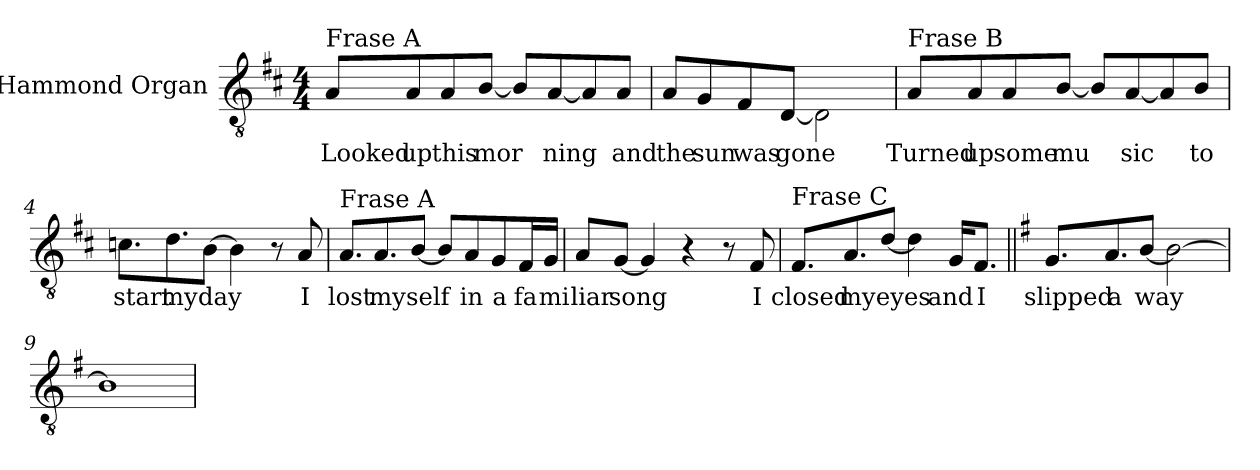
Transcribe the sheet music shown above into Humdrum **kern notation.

**kern	**text
*part1	*part1
*staff1	*staff1
*I"Hammond Organ	*
*clefGv2	*
*k[f#c#]	*
*M4/4	*
=1	=1
!LO:TX:a:t=Frase A	!
!	!LO:LY:b
8A/L	Looked
!	!LO:LY:b
8A/	up
!	!LO:LY:b
8A/	this
!	!LO:LY:b
[8B/J	mor
8B/L]	.
!	!LO:LY:b
[8A/	ning
8A/]	.
!	!LO:LY:b
8A/J	and
=2	=2
!	!LO:LY:b
8A/L	the
!	!LO:LY:b
8G/	sun
!	!LO:LY:b
8F#/	was
!	!LO:LY:b
[8D/J	gone
2D\]	.
!!LO:LB:g=z
=3	=3
!LO:TX:a:t=Frase B	!
!	!LO:LY:b
8A/L	Turned
!	!LO:LY:b
8A/	up
!	!LO:LY:b
8A/	some
!	!LO:LY:b
[8B/J	mu
8B/L]	.
!	!LO:LY:b
[8A/	sic
8A/]	.
!	!LO:LY:b
8B/J	to
=4	=4
!	!LO:LY:b
8.cn\L	start
!	!LO:LY:b
8.d\	my
!	!LO:LY:b
[8B\J	day
4B\]	.
8r	.
!	!LO:LY:b
8A/	I
!!LO:LB:g=z
=5	=5
!LO:TX:a:t=Frase A	!
!	!LO:LY:b
8.A/L	lost
!	!LO:LY:b
8.A/	my
!	!LO:LY:b
[8B/J	self
8B/L]	.
!	!LO:LY:b
8A/	in
!	!LO:LY:b
8G/	a
!	!LO:LY:b
16F#/L	fa
!	!LO:LY:b
16G/JJ	mi
=6	=6
!	!LO:LY:b
8A/L	liar
!	!LO:LY:b
[8G/J	song
4G/]	.
4r	.
8r	.
!	!LO:LY:b
8F#/	I
!!LO:LB:g=z
=7	=7
!LO:TX:a:t=Frase C	!
!	!LO:LY:b
8.F#/L	closed
!	!LO:LY:b
8.A/	my
!	!LO:LY:b
[8d/J	eyes
4d\]	.
!	!LO:LY:b
16G/KL	and
!	!LO:LY:b
8.F#/J	I
=8||	=8||
*k[f#]	*
!	!LO:LY:b
8.G/L	slipped
!	!LO:LY:b
8.A/	a
!	!LO:LY:b
[8B/J	way
2B\_	.
=9	=9
1B]	.
=	=
*-	*-
